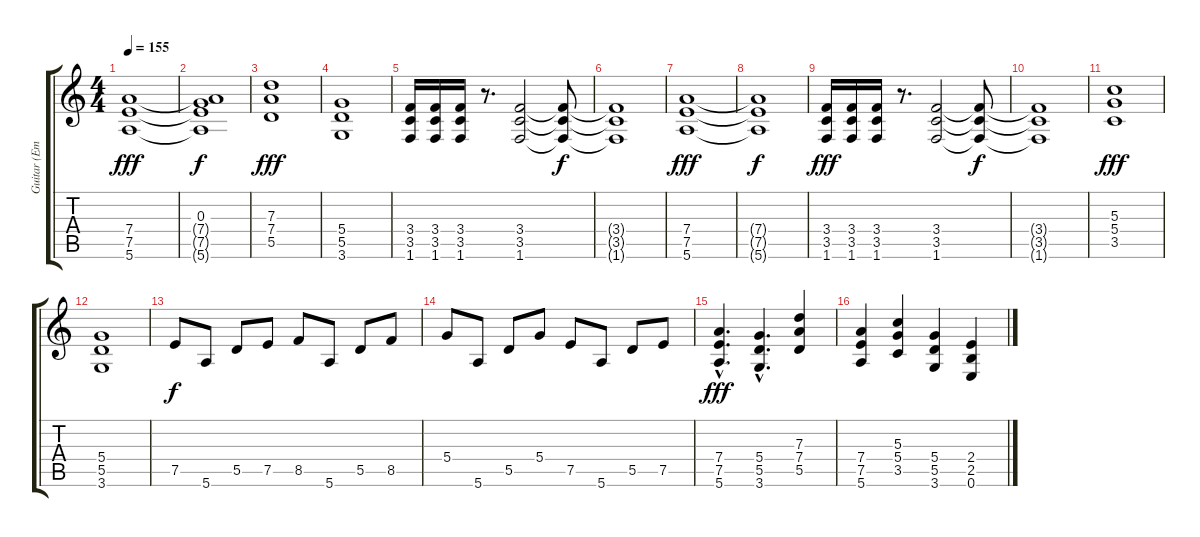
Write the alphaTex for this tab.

\track ("Guitar (Emppu)" "Guitar (Em") {instrument distortionguitar}
\staff {score tabs}
\tuning (E4 B3 G3 D3 A2 E2) {hide}
\ts (4 4)
\tempo 155
\clef g2
\ks c
(7.4 7.5 5.6).1{dy fff} |
(0.3 7.4{t} 7.5{t} 5.6{t}).1{dy f} |
(7.3 7.4 5.5).1{dy fff} |
(5.4 5.5 3.6).1 |
(3.4 3.5 1.6).16 (3.4 3.5 1.6).16 (3.4 3.5 1.6).16 r.8{d} (3.4 3.5 1.6).2 (3.4{t} 3.5{t} 1.6{t}).8{dy f} |
(3.4{t} 3.5{t} 1.6{t}).1 |
(7.4 7.5 5.6).1{dy fff} |
(7.4{t} 7.5{t} 5.6{t}).1{dy f} |
(3.4 3.5 1.6).16{dy fff} (3.4 3.5 1.6).16 (3.4 3.5 1.6).16 r.8{d} (3.4 3.5 1.6).2 (3.4{t} 3.5{t} 1.6{t}).8{dy f} |
(3.4{t} 3.5{t} 1.6{t}).1 |
(5.3 5.4 3.5).1{dy fff} |
(5.4 5.5 3.6).1 |
7.5.8{dy f} 5.6.8 5.5.8 7.5.8 8.5.8 5.6.8 5.5.8 8.5.8 |
5.4.8 5.6.8 5.5.8 5.4.8 7.5.8 5.6.8 5.5.8 7.5.8 |
(7.4{hac} 7.5{hac} 5.6{hac}).4{d dy fff} (5.4{hac} 5.5{hac} 3.6{hac}).4{d} (7.3 7.4 5.5).4 |
(7.4 7.5 5.6).4 (5.3 5.4 3.5).4 (5.4 5.5 3.6).4 (2.4 2.5 0.6).4
